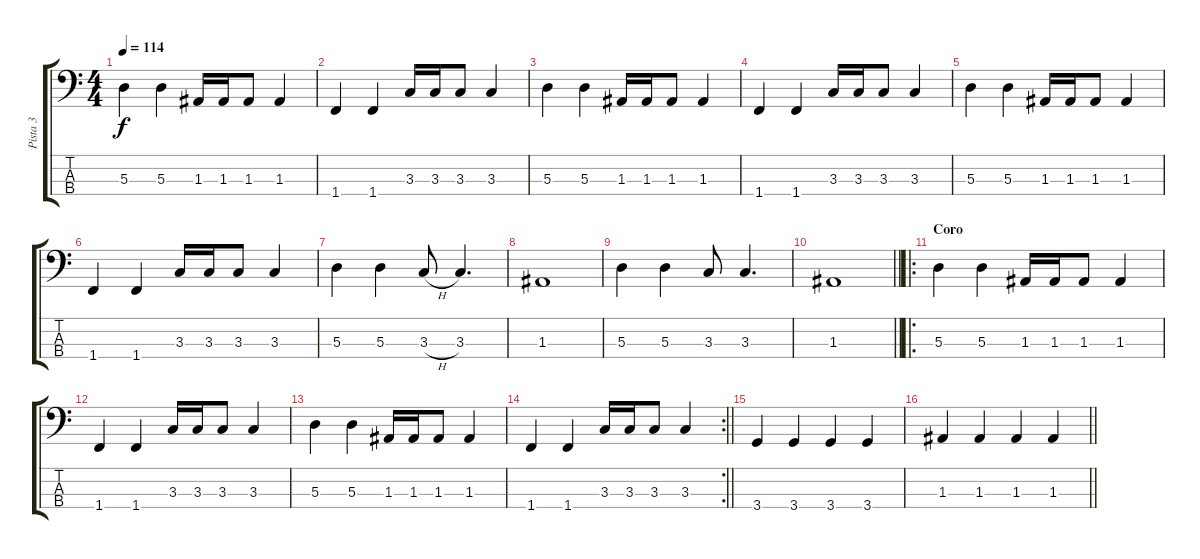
\track ("Pista 3" "Pista 3") {instrument electricbassfinger}
\staff {score tabs}
\tuning (G2 D2 A1 E1) {hide}
\ts (4 4)
\tempo 114
\clef f4
\ks c
5.3.4{dy f} 5.3.4 1.3.16 1.3.16 1.3.8 1.3.4 |
1.4.4 1.4.4 3.3.16 3.3.16 3.3.8 3.3.4 |
5.3.4 5.3.4 1.3.16 1.3.16 1.3.8 1.3.4 |
1.4.4 1.4.4 3.3.16 3.3.16 3.3.8 3.3.4 |
5.3.4 5.3.4 1.3.16 1.3.16 1.3.8 1.3.4 |
1.4.4 1.4.4 3.3.16 3.3.16 3.3.8 3.3.4 |
5.3.4 5.3.4 3.3{h}.8 3.3.4{d} |
1.3.1 |
5.3.4 5.3.4 3.3.8 3.3.4{d} |
\barLineRight lightlight
1.3.1 |
\ro
\section ("" "Coro")
5.3.4 5.3.4 1.3.16 1.3.16 1.3.8 1.3.4 |
1.4.4 1.4.4 3.3.16 3.3.16 3.3.8 3.3.4 |
5.3.4 5.3.4 1.3.16 1.3.16 1.3.8 1.3.4 |
\rc 2
\barLineRight lightlight
1.4.4 1.4.4 3.3.16 3.3.16 3.3.8 3.3.4 |
3.4.4 3.4.4 3.4.4 3.4.4 |
\barLineRight lightlight
1.3.4 1.3.4 1.3.4 1.3.4
